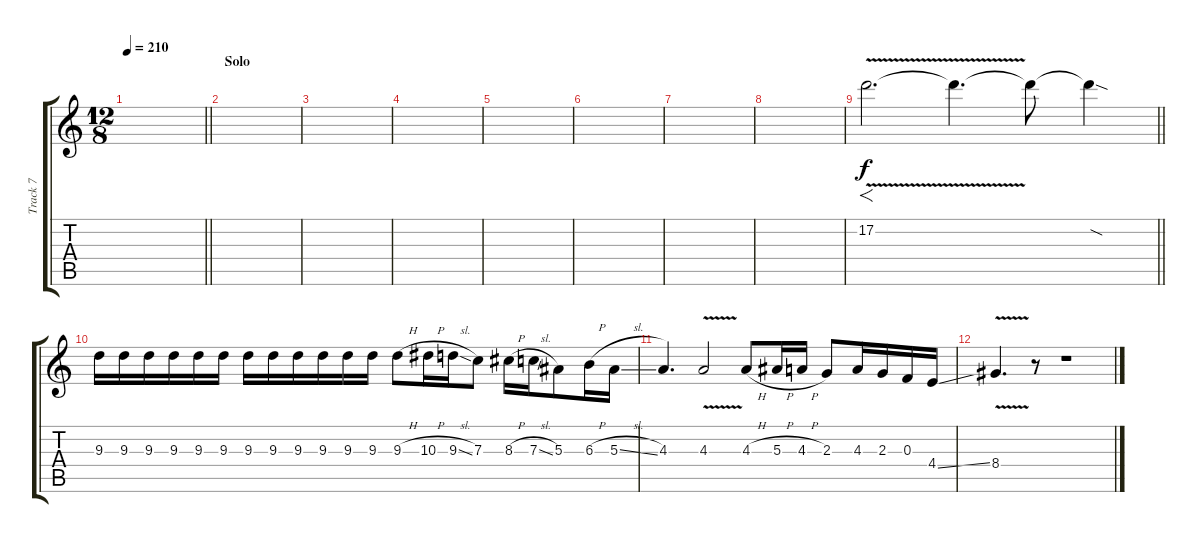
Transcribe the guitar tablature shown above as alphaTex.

\track ("Track 7" "Track 7") {instrument distortionguitar}
\staff {score tabs}
\tuning (D4 A3 F3 C3 G2 D2) {hide}
\ts (12 8)
\tempo 210
\clef g2
\barLineRight lightlight
\ks c
|
\section ("" "Solo")
|
|
|
|
|
|
|
\barLineRight lightlight
17.2{v}.2{f d} 17.2{t}.4{d} 17.2{t}.8 17.2{sod t}.4 |
9.3.16 9.3.16 9.3.16 9.3.16 9.3.16 9.3.16 9.3.16 9.3.16 9.3.16 9.3.16 9.3.16 9.3.16 9.3{h}.8 10.3{h}.16 9.3{sl}.16 7.3.8 8.3{h}.16 7.3{sl}.16 5.3.8 6.3{h}.16 5.3{sl}.16 |
4.3.4{d} 4.3{v}.2 4.3{h}.8 5.3{h}.16 4.3{h}.16 2.3.8 4.3.16 2.3.16 0.3.16 4.4{ss}.16 |
8.4{v}.4{d} r.8 r.1
